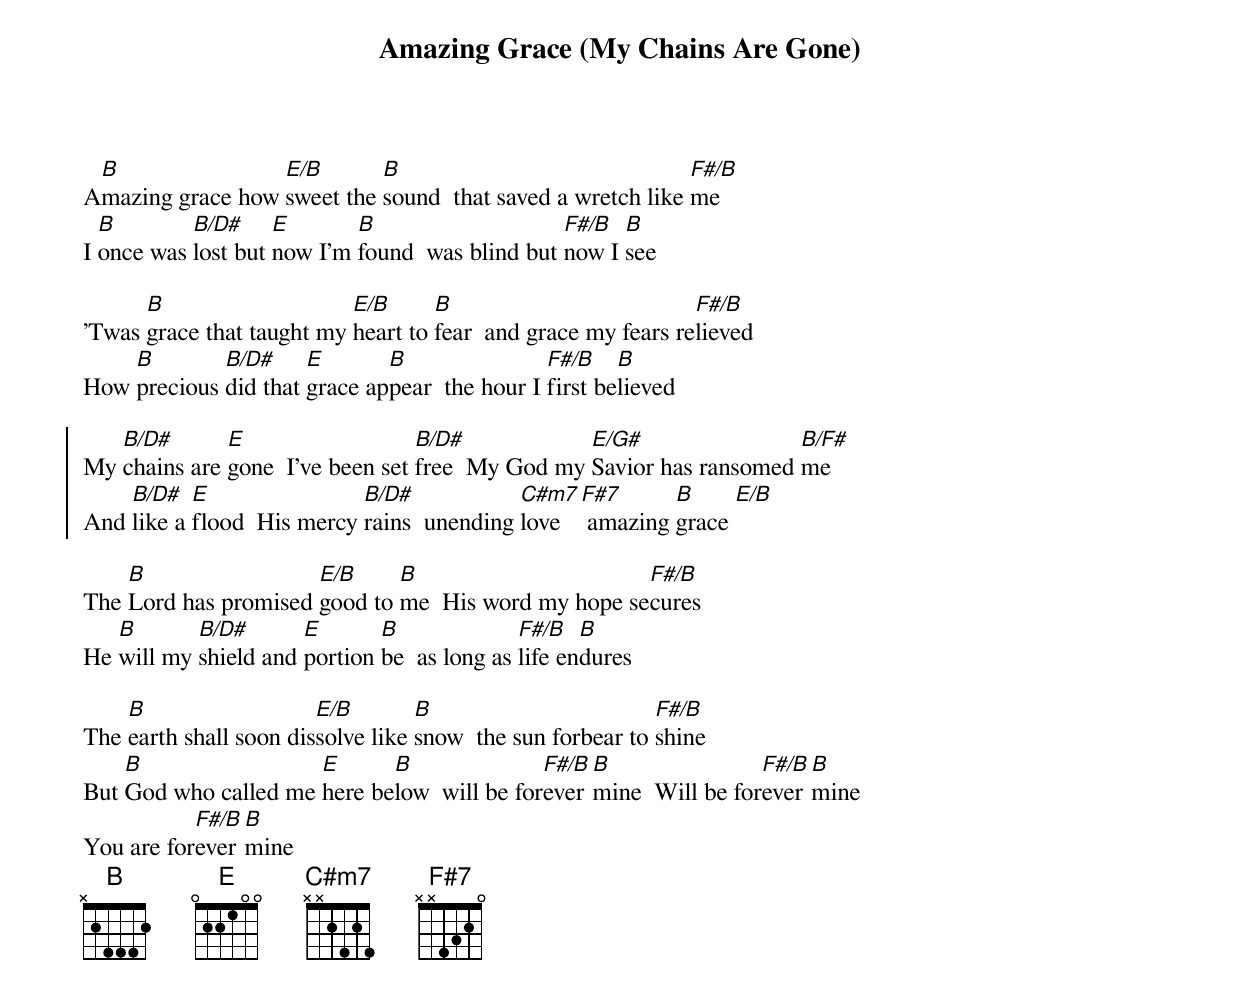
{title: Amazing Grace (My Chains Are Gone)}
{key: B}
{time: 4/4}
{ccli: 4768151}
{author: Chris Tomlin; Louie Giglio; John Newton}
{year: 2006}
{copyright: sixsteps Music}

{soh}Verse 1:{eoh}
A[B]mazing grace how [E/B]sweet the [B]sound  that saved a wretch like [F#/B]me
I [B]once was [B/D#]lost but [E]now I'm [B]found  was blind but [F#/B]now I [B]see

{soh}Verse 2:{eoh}
'Twas [B]grace that taught my [E/B]heart to [B]fear  and grace my fears re[F#/B]lieved
How [B]precious [B/D#]did that [E]grace ap[B]pear  the hour I [F#/B]first be[B]lieved

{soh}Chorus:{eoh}
{soc}
My [B/D#]chains are [E]gone  I've been set [B/D#]free  My God my [E/G#]Savior has ransomed [B/F#]me
And [B/D#]like a [E]flood  His mercy [B/D#]rains  unending [C#m7]love [F#7] amazing [B]grace [E/B]
{eoc}

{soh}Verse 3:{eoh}
The [B]Lord has promised [E/B]good to [B]me  His word my hope se[F#/B]cures
He [B]will my [B/D#]shield and [E]portion [B]be  as long as [F#/B]life en[B]dures

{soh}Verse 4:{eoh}
The [B]earth shall soon dis[E/B]solve like [B]snow  the sun forbear to [F#/B]shine
But [B]God who called me [E]here be[B]low  will be for[F#/B]ever [B]mine  Will be for[F#/B]ever [B]mine
You are for[F#/B]ever [B]mine
